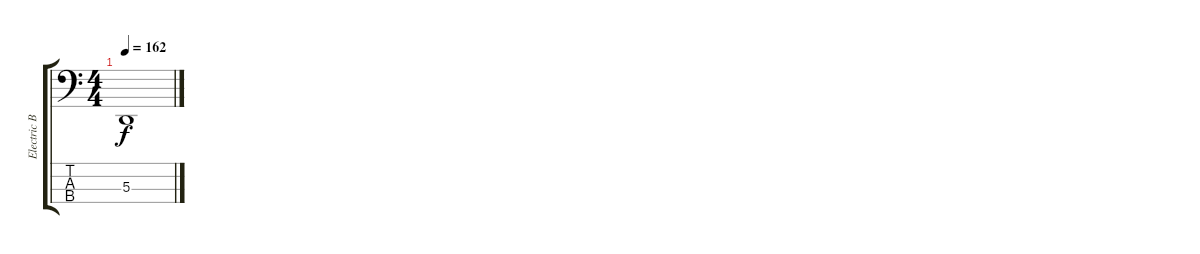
\track ("Electric Bass" "Electric B") {instrument lead2sawtooth}
\staff {score tabs}
\tuning (G2 D2 A1 E1) {hide}
\ts (4 4)
\tempo 162
\clef f4
\ks c
5.3{t}.1{dy f}
